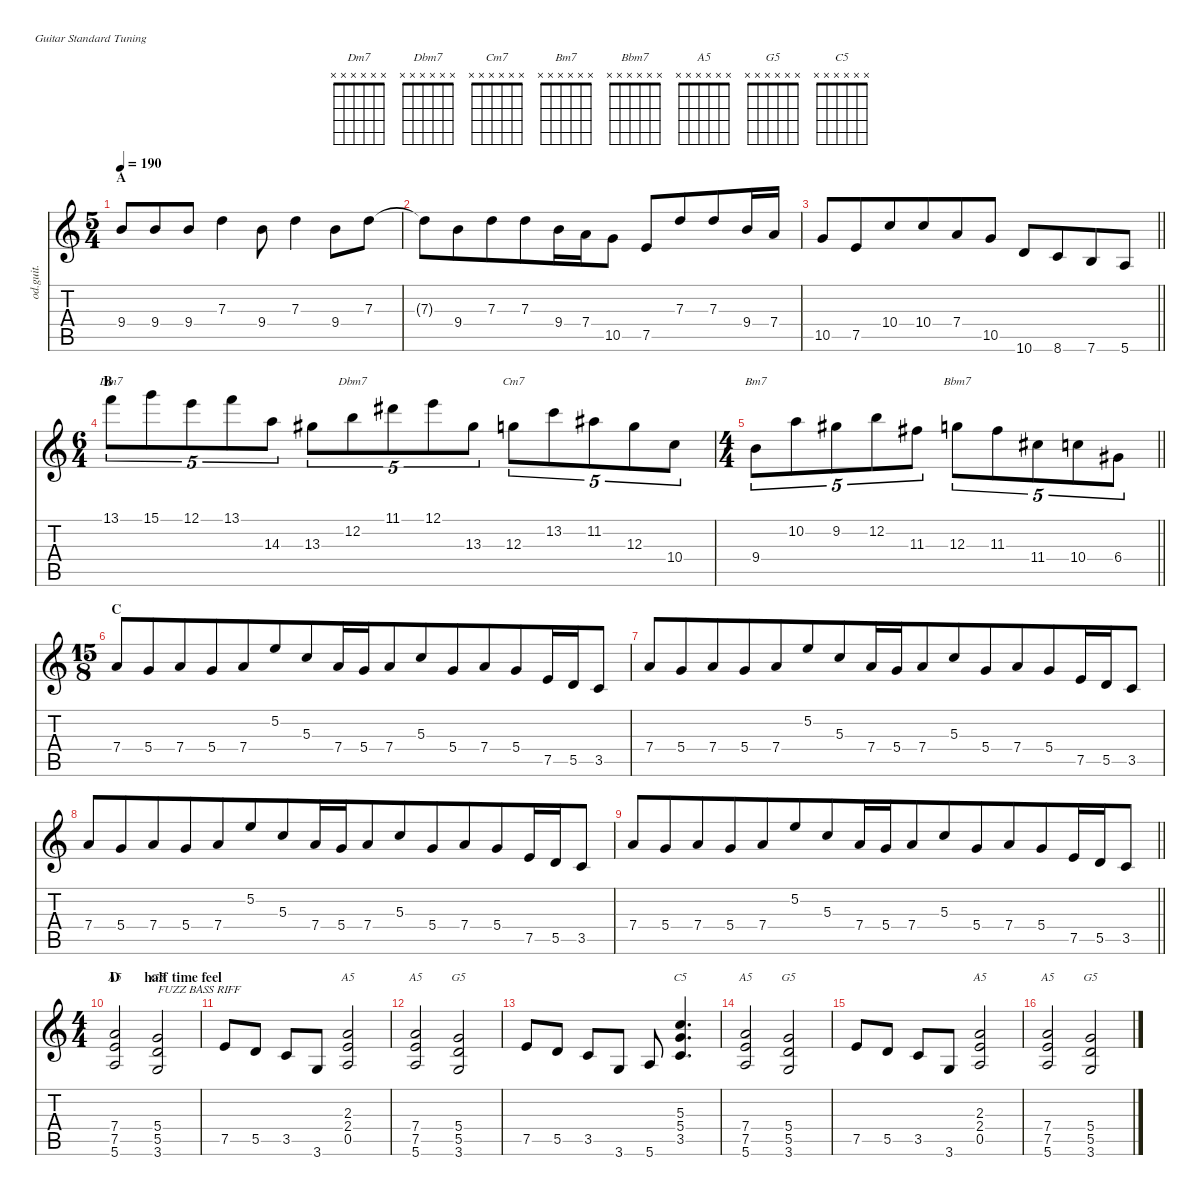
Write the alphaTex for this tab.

\defaultSystemsLayout 4
\hideDynamics
\bracketExtendMode nobrackets
\otherSystemsTrackNameOrientation horizontal
\track ("Guitar" "od.guit.") {instrument overdrivenguitar}
\staff {score tabs}
\tuning (E4 B3 G3 D3 A2 E2)
\chord ("Dm7" x x x x x x)
\chord ("Dbm7" x x x x x x)
\chord ("Cm7" x x x x x x)
\chord ("Bm7" x x x x x x)
\chord ("Bbm7" x x x x x x)
\chord ("A5" x x x x x x)
\chord ("G5" x x x x x x)
\chord ("C5" x x x x x x)
\ts (5 4)
\beaming (8 6 4)
\section ("" "A")
\tempo 190
\clef g2
\ks c
9.4.8{dy f instrument overdrivenguitar beam Up} 9.4.8{beam Up} 9.4.8{beam Up} 7.3.4{beam Down} 9.4.8{beam Down} 7.3.4{beam Down} 9.4.8{beam Down} 7.3.8{beam Down} |
7.3{t}.8{beam Down} 9.4.8{beam Down} 7.3.8{beam Down} 7.3.8{beam Down} 9.4.16{beam Down} 7.4.16{beam Down} 10.5.8{beam Down} 7.5.8{beam Up} 7.3.8{beam Up} 7.3.8{beam Up} 9.4.16{beam Up} 7.4.16{beam Up} |
\barLineRight lightlight
10.5.8{beam Up} 7.5.8{beam Up} 10.4.8{beam Up} 10.4.8{beam Up} 7.4.8{beam Up} 10.5.8{beam Up} 10.6.8{beam Up} 8.6.8{beam Up} 7.6.8{beam Up} 5.6.8{beam Up} |
\ts (6 4)
\beaming (8 6 4 2)
\section ("" "B")
13.1.8{tu (5 4) ch "Dm7" beam Down} 15.1.8{tu (5 4) beam Down} 12.1.8{tu (5 4) beam Down} 13.1.8{tu (5 4) beam Down} 14.3.8{tu (5 4) beam Down} 13.3{acc #}.8{tu (5 4) beam Down} 12.2.8{tu (5 4) ch "Dbm7" beam Down} 11.1{acc #}.8{tu (5 4) beam Down} 12.1.8{tu (5 4) beam Down} 13.3{acc #}.8{tu (5 4) beam Down} 12.3.8{tu (5 4) ch "Cm7" beam Down} 13.2.8{tu (5 4) beam Down} 11.2{acc #}.8{tu (5 4) beam Down} 12.3.8{tu (5 4) beam Down} 10.4.8{tu (5 4) beam Down} |
\ts (4 4)
\beaming (8 6 4)
\barLineRight lightlight
9.4.8{tu (5 4) ch "Bm7" beam Down} 10.2.8{tu (5 4) beam Down} 9.2{acc #}.8{tu (5 4) beam Down} 12.2.8{tu (5 4) beam Down} 11.3{acc #}.8{tu (5 4) beam Down} 12.3.8{tu (5 4) ch "Bbm7" beam Down} 11.3{acc #}.8{tu (5 4) beam Down} 11.4{acc #}.8{tu (5 4) beam Down} 10.4.8{tu (5 4) beam Down} 6.4{acc #}.8{tu (5 4) beam Down} |
\ts (15 8)
\beaming (8 15)
\section ("" "C")
7.4.8{beam Up} 5.4.8{beam Up} 7.4.8{beam Up} 5.4.8{beam Up} 7.4.8{beam Up} 5.2.8{beam Up} 5.3.8{beam Up} 7.4.16{beam Up} 5.4.16{beam Up} 7.4.8{beam Up} 5.3.8{beam Up} 5.4.8{beam Up} 7.4.8{beam Up} 5.4.8{beam Up} 7.5.16{beam Up} 5.5.16{beam Up} 3.5.8{beam Up} |
7.4.8{beam Up} 5.4.8{beam Up} 7.4.8{beam Up} 5.4.8{beam Up} 7.4.8{beam Up} 5.2.8{beam Up} 5.3.8{beam Up} 7.4.16{beam Up} 5.4.16{beam Up} 7.4.8{beam Up} 5.3.8{beam Up} 5.4.8{beam Up} 7.4.8{beam Up} 5.4.8{beam Up} 7.5.16{beam Up} 5.5.16{beam Up} 3.5.8{beam Up} |
7.4.8{beam Up} 5.4.8{beam Up} 7.4.8{beam Up} 5.4.8{beam Up} 7.4.8{beam Up} 5.2.8{beam Up} 5.3.8{beam Up} 7.4.16{beam Up} 5.4.16{beam Up} 7.4.8{beam Up} 5.3.8{beam Up} 5.4.8{beam Up} 7.4.8{beam Up} 5.4.8{beam Up} 7.5.16{beam Up} 5.5.16{beam Up} 3.5.8{beam Up} |
\barLineRight lightlight
7.4.8{beam Up} 5.4.8{beam Up} 7.4.8{beam Up} 5.4.8{beam Up} 7.4.8{beam Up} 5.2.8{beam Up} 5.3.8{beam Up} 7.4.16{beam Up} 5.4.16{beam Up} 7.4.8{beam Up} 5.3.8{beam Up} 5.4.8{beam Up} 7.4.8{beam Up} 5.4.8{beam Up} 7.5.16{beam Up} 5.5.16{beam Up} 3.5.8{beam Up} |
\ts (4 4)
\beaming (8 2 2 2 2)
\section ("" "D       half time feel")
(7.4 7.5 5.6).2{ch "A5" beam Up} (5.4 5.5 3.6).2{ch "G5" txt "FUZZ BASS RIFF" beam Up} |
7.5.8{beam Up} 5.5.8{beam Up} 3.5.8{beam Up} 3.6.8{beam Up} (2.3 2.4 0.5).2{ch "A5" beam Up} |
(7.4 7.5 5.6).2{ch "A5" beam Up} (5.4 5.5 3.6).2{ch "G5" beam Up} |
7.5.8{beam Up} 5.5.8{beam Up} 3.5.8{beam Up} 3.6.8{beam Up} 5.6.8{beam Up} (5.3 5.4 3.5).4{d ch "C5" beam Up} |
(7.4 7.5 5.6).2{ch "A5" beam Up} (5.4 5.5 3.6).2{ch "G5" beam Up} |
7.5.8{beam Up} 5.5.8{beam Up} 3.5.8{beam Up} 3.6.8{beam Up} (2.3 2.4 0.5).2{ch "A5" beam Up} |
(7.4 7.5 5.6).2{ch "A5" beam Up} (5.4 5.5 3.6).2{ch "G5" beam Up}
